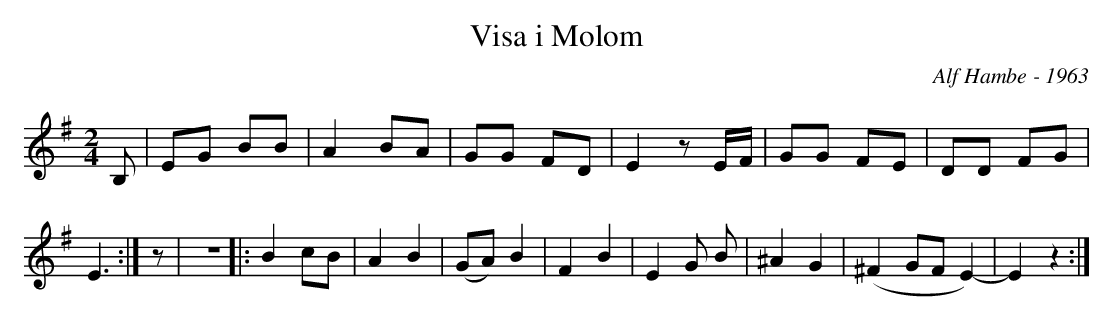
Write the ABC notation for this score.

X:1
T:Visa i Molom
O:Alf Hambe - 1963
M:2/4
L:1/8
K:G
B, | EG BB | A2 BA | GG FD | E2 z E/2F/2 | GG FE | DD FG | E3 :| z | z4 |: B2 cB | A2 B2 | (GA) B2 |  F2 B2 | E2 G B | ^A2 G2 | (^F2 GF E2) - | E2 z2:|
